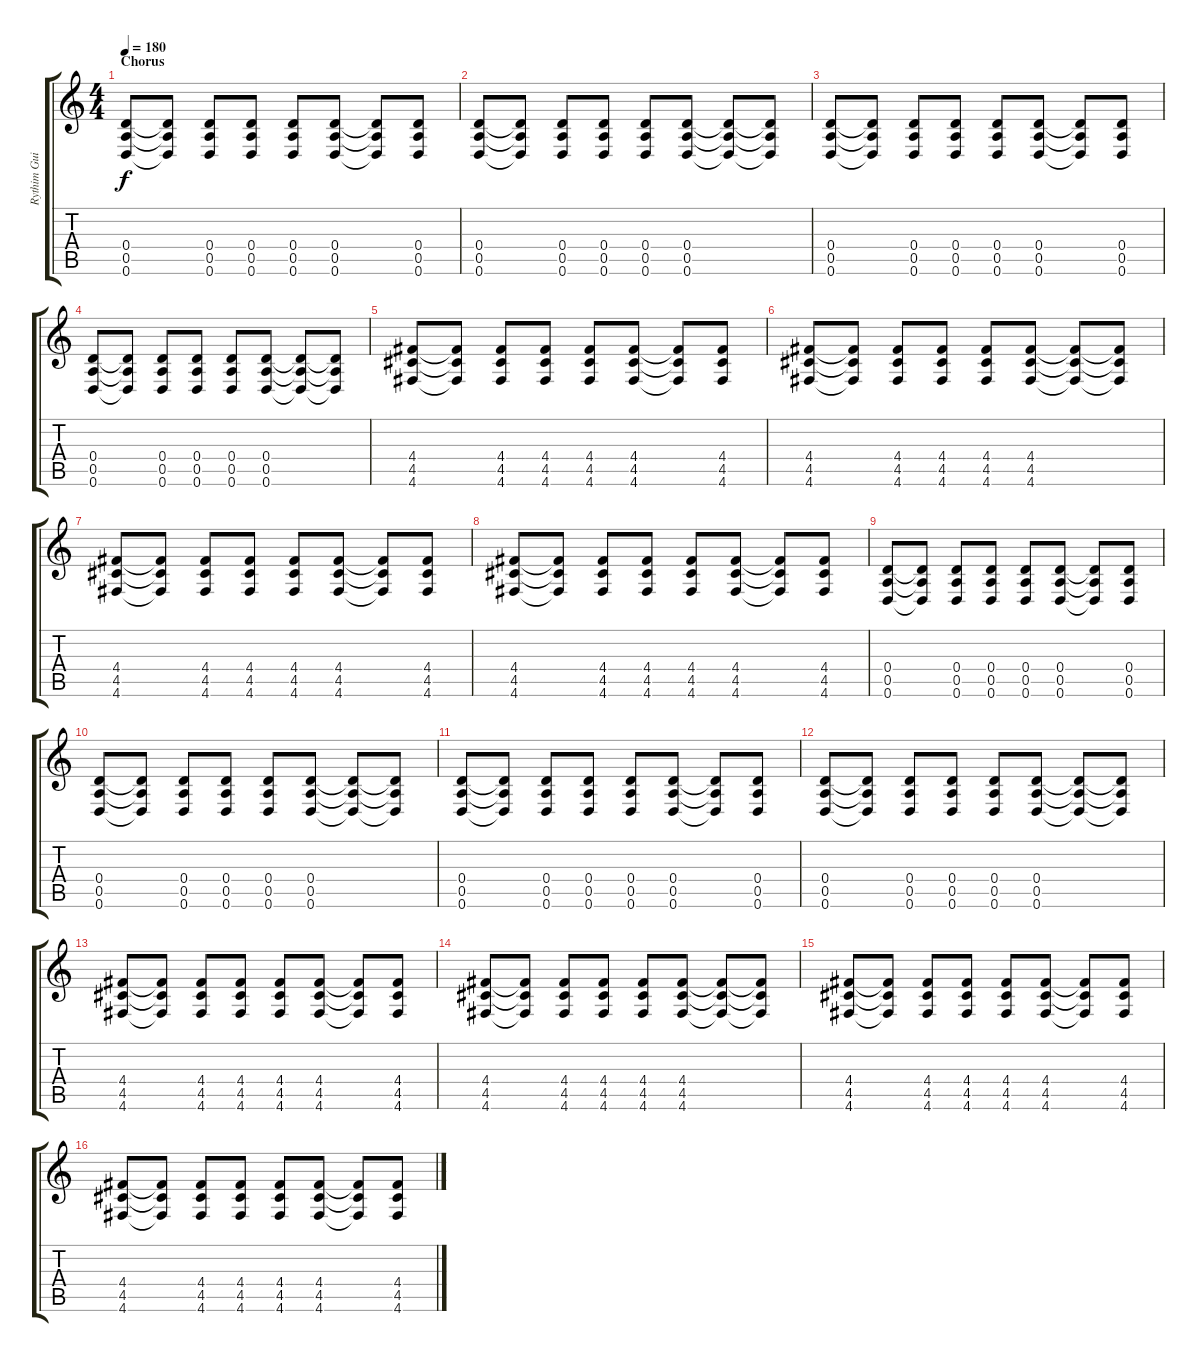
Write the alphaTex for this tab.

\track ("Rythim Guitar" "Rythim Gui") {instrument overdrivenguitar}
\staff {score tabs}
\tuning (E4 B3 G3 D3 A2 D2) {hide}
\ts (4 4)
\section ("" "Chorus")
\tempo 180
\clef g2
\ks c
(0.4 0.5 0.6).8{dy f} (0.4{t} 0.5{t} 0.6{t}).8 (0.4 0.5 0.6).8 (0.4 0.5 0.6).8 (0.4 0.5 0.6).8 (0.4 0.5 0.6).8 (0.4{t} 0.5{t} 0.6{t}).8 (0.4 0.5 0.6).8 |
(0.4 0.5 0.6).8 (0.4{t} 0.5{t} 0.6{t}).8 (0.4 0.5 0.6).8 (0.4 0.5 0.6).8 (0.4 0.5 0.6).8 (0.4 0.5 0.6).8 (0.4{t} 0.5{t} 0.6{t}).8 (0.4{t} 0.5{t} 0.6{t}).8 |
(0.4 0.5 0.6).8 (0.4{t} 0.5{t} 0.6{t}).8 (0.4 0.5 0.6).8 (0.4 0.5 0.6).8 (0.4 0.5 0.6).8 (0.4 0.5 0.6).8 (0.4{t} 0.5{t} 0.6{t}).8 (0.4 0.5 0.6).8 |
(0.4 0.5 0.6).8 (0.4{t} 0.5{t} 0.6{t}).8 (0.4 0.5 0.6).8 (0.4 0.5 0.6).8 (0.4 0.5 0.6).8 (0.4 0.5 0.6).8 (0.4{t} 0.5{t} 0.6{t}).8 (0.4{t} 0.5{t} 0.6{t}).8 |
(4.4 4.5 4.6).8 (4.4{t} 4.5{t} 4.6{t}).8 (4.4 4.5 4.6).8 (4.4 4.5 4.6).8 (4.4 4.5 4.6).8 (4.4 4.5 4.6).8 (4.4{t} 4.5{t} 4.6{t}).8 (4.4 4.5 4.6).8 |
(4.4 4.5 4.6).8 (4.4{t} 4.5{t} 4.6{t}).8 (4.4 4.5 4.6).8 (4.4 4.5 4.6).8 (4.4 4.5 4.6).8 (4.4 4.5 4.6).8 (4.4{t} 4.5{t} 4.6{t}).8 (4.4{t} 4.5{t} 4.6{t}).8 |
(4.4 4.5 4.6).8 (4.4{t} 4.5{t} 4.6{t}).8 (4.4 4.5 4.6).8 (4.4 4.5 4.6).8 (4.4 4.5 4.6).8 (4.4 4.5 4.6).8 (4.4{t} 4.5{t} 4.6{t}).8 (4.4 4.5 4.6).8 |
(4.4 4.5 4.6).8 (4.4{t} 4.5{t} 4.6{t}).8 (4.4 4.5 4.6).8 (4.4 4.5 4.6).8 (4.4 4.5 4.6).8 (4.4 4.5 4.6).8 (4.4{t} 4.5{t} 4.6{t}).8 (4.4 4.5 4.6).8 |
(0.4 0.5 0.6).8 (0.4{t} 0.5{t} 0.6{t}).8 (0.4 0.5 0.6).8 (0.4 0.5 0.6).8 (0.4 0.5 0.6).8 (0.4 0.5 0.6).8 (0.4{t} 0.5{t} 0.6{t}).8 (0.4 0.5 0.6).8 |
(0.4 0.5 0.6).8 (0.4{t} 0.5{t} 0.6{t}).8 (0.4 0.5 0.6).8 (0.4 0.5 0.6).8 (0.4 0.5 0.6).8 (0.4 0.5 0.6).8 (0.4{t} 0.5{t} 0.6{t}).8 (0.4{t} 0.5{t} 0.6{t}).8 |
(0.4 0.5 0.6).8 (0.4{t} 0.5{t} 0.6{t}).8 (0.4 0.5 0.6).8 (0.4 0.5 0.6).8 (0.4 0.5 0.6).8 (0.4 0.5 0.6).8 (0.4{t} 0.5{t} 0.6{t}).8 (0.4 0.5 0.6).8 |
(0.4 0.5 0.6).8 (0.4{t} 0.5{t} 0.6{t}).8 (0.4 0.5 0.6).8 (0.4 0.5 0.6).8 (0.4 0.5 0.6).8 (0.4 0.5 0.6).8 (0.4{t} 0.5{t} 0.6{t}).8 (0.4{t} 0.5{t} 0.6{t}).8 |
(4.4 4.5 4.6).8 (4.4{t} 4.5{t} 4.6{t}).8 (4.4 4.5 4.6).8 (4.4 4.5 4.6).8 (4.4 4.5 4.6).8 (4.4 4.5 4.6).8 (4.4{t} 4.5{t} 4.6{t}).8 (4.4 4.5 4.6).8 |
(4.4 4.5 4.6).8 (4.4{t} 4.5{t} 4.6{t}).8 (4.4 4.5 4.6).8 (4.4 4.5 4.6).8 (4.4 4.5 4.6).8 (4.4 4.5 4.6).8 (4.4{t} 4.5{t} 4.6{t}).8 (4.4{t} 4.5{t} 4.6{t}).8 |
(4.4 4.5 4.6).8 (4.4{t} 4.5{t} 4.6{t}).8 (4.4 4.5 4.6).8 (4.4 4.5 4.6).8 (4.4 4.5 4.6).8 (4.4 4.5 4.6).8 (4.4{t} 4.5{t} 4.6{t}).8 (4.4 4.5 4.6).8 |
(4.4 4.5 4.6).8 (4.4{t} 4.5{t} 4.6{t}).8 (4.4 4.5 4.6).8 (4.4 4.5 4.6).8 (4.4 4.5 4.6).8 (4.4 4.5 4.6).8 (4.4{t} 4.5{t} 4.6{t}).8 (4.4 4.5 4.6).8
